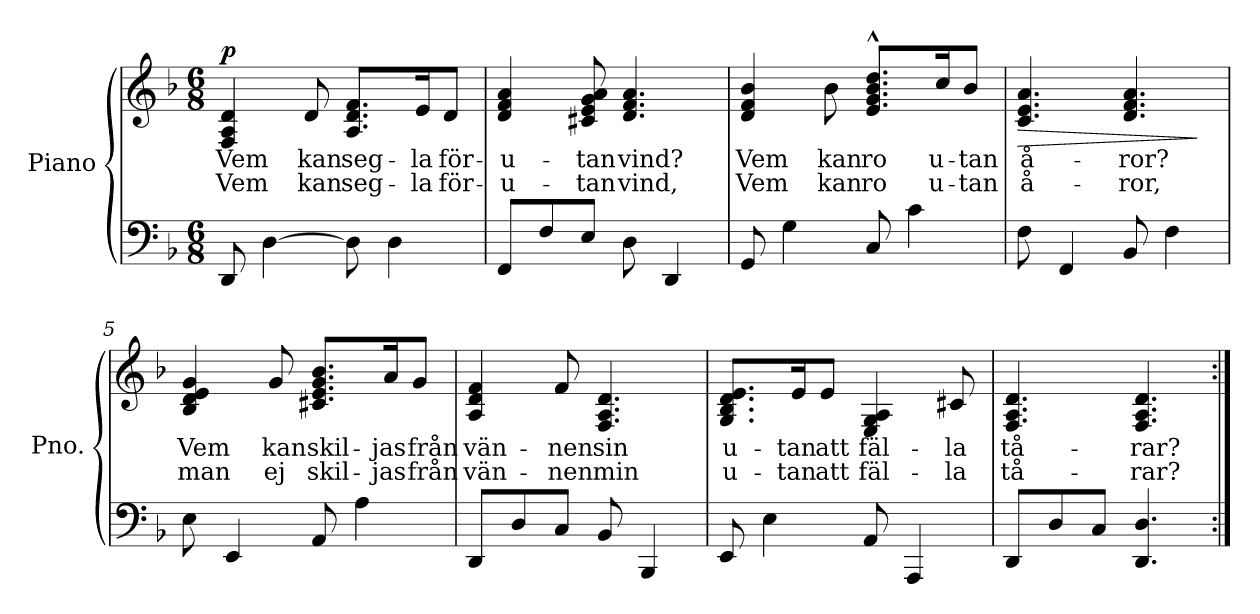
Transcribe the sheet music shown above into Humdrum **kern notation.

**kern	**kern	**text	**text	**dynam
*part1	*part1	*part1	*part1	*part1
*staff2	*staff1	*staff1	*staff1	*staff1/2
*I"Piano	*	*	*	*
*I'Pno.	*	*	*	*
*clefF4	*clefG2	*	*	*
*k[b-]	*k[b-]	*	*	*
*M6/8	*M6/8	*	*	*
*MM55	*MM55	*	*	*
=1	=1	=1	=1	=1
!	!	!LO:LY:b	!LO:LY:b	!LO:DY:b
8DD/	4F/ 4A/ 4d/	Vem	Vem	p
[4D\	.	.	.	.
!	!	!LO:LY:b	!LO:LY:b	!
.	8d/	kan	kan	.
!	!	!LO:LY:b	!LO:LY:b	!
8D\]	8.A/ 8.d/ 8.f/L	seg-	seg-	.
4D\	.	.	.	.
!	!	!LO:LY:b	!LO:LY:b	!
.	16e/K	-la	-la	.
!	!	!LO:LY:b	!LO:LY:b	!
.	8d/J	för-	för-	.
=2	=2	=2	=2	=2
!	!	!LO:LY:b	!LO:LY:b	!
8FF/L	4d/ 4f/ 4a/	u-	u-	.
8F/	.	.	.	.
!	!	!LO:LY:b	!LO:LY:b	!
8E/J	8c#X/ 8e/ 8g/ 8a/	-tan	-tan	.
!	!	!LO:LY:b	!LO:LY:b	!
8D\	4.d/ 4.f/ 4.a/	-vind?	vind,	.
4DD/	.	.	.	.
=3	=3	=3	=3	=3
!	!	!LO:LY:b	!LO:LY:b	!
8GG/	4d/ 4f/ 4b-/	Vem	Vem	.
4G\	.	.	.	.
!	!	!LO:LY:b	!LO:LY:b	!
.	8b-\	kan	kan	.
!	!	!LO:LY:b	!LO:LY:b	!
8C/	8.e/^^ 8.g/^^ 8.b-/^^ 8.dd/^^L	ro	ro	.
4c\	.	.	.	.
!	!	!LO:LY:b	!LO:LY:b	!
.	16cc/K	u-	u-	.
!	!	!LO:LY:b	!LO:LY:b	!
.	8b-/J	-tan	-tan	.
=4	=4	=4	=4	=4
!	!	!LO:LY:b	!LO:LY:b	!LO:HP:b
8F\	4.c/ 4.e/ 4.a/	å-	å-	>
4FF/	.	.	.	.
!	!	!LO:LY:b	!LO:LY:b	!
8BB-/	4.d/ 4.f/ 4.a/	-ror?	-ror,	.
4F\	.	.	.	.
.	.	.	.	]
=5	=5	=5	=5	=5
!	!	!LO:LY:b	!LO:LY:b	!
8E\	4B-/ 4d/ 4e/ 4g/	Vem	man	.
4EE/	.	.	.	.
!	!	!LO:LY:b	!LO:LY:b	!
.	8g/	kan	ej	.
!	!	!LO:LY:b	!LO:LY:b	!
8AA/	8.c#X/ 8.e/ 8.g/ 8.b-/L	skil-	skil-	.
4A\	.	.	.	.
!	!	!LO:LY:b	!LO:LY:b	!
.	16a/K	-jas	-jas	.
!	!	!LO:LY:b	!LO:LY:b	!
.	8g/J	från	från	.
!!LO:LB:g=z
=6	=6	=6	=6	=6
!	!	!LO:LY:b	!LO:LY:b	!
8DD/L	4A/ 4d/ 4f/	vän-	vän-	.
8D/	.	.	.	.
!	!	!LO:LY:b	!LO:LY:b	!
8C/J	8f/	-nen	-nen	.
!	!	!LO:LY:b	!LO:LY:b	!
8BB-/	4.F/ 4.A/ 4.d/	sin	min	.
4BBB-/	.	.	.	.
=7	=7	=7	=7	=7
!	!	!LO:LY:b	!LO:LY:b	!
8EE/	8.G/ 8.B-/ 8.d/ 8.e/L	u-	u-	.
4E\	.	.	.	.
!	!	!LO:LY:b	!LO:LY:b	!
.	16e/K	-tan	-tan	.
!	!	!LO:LY:b	!LO:LY:b	!
.	8e/J	att	att	.
!	!	!LO:LY:b	!LO:LY:b	!
8AA/	4E/ 4G/ 4A/	fäl-	fäl-	.
4AAA/	.	.	.	.
!	!	!LO:LY:b	!LO:LY:b	!
.	8c#X/	-la	-la	.
=8	=8	=8	=8	=8
!	!	!LO:LY:b	!LO:LY:b	!
8DD/L	4.F/ 4.A/ 4.d/	tå-	tå-	.
8D/	.	.	.	.
8C/J	.	.	.	.
!	!	!LO:LY:b	!LO:LY:b	!
4.DD/ 4.D/	4.F/ 4.A/ 4.d/	-rar?	-rar?	.
=:|!	=:|!	=:|!	=:|!	=:|!
*-	*-	*-	*-	*-
